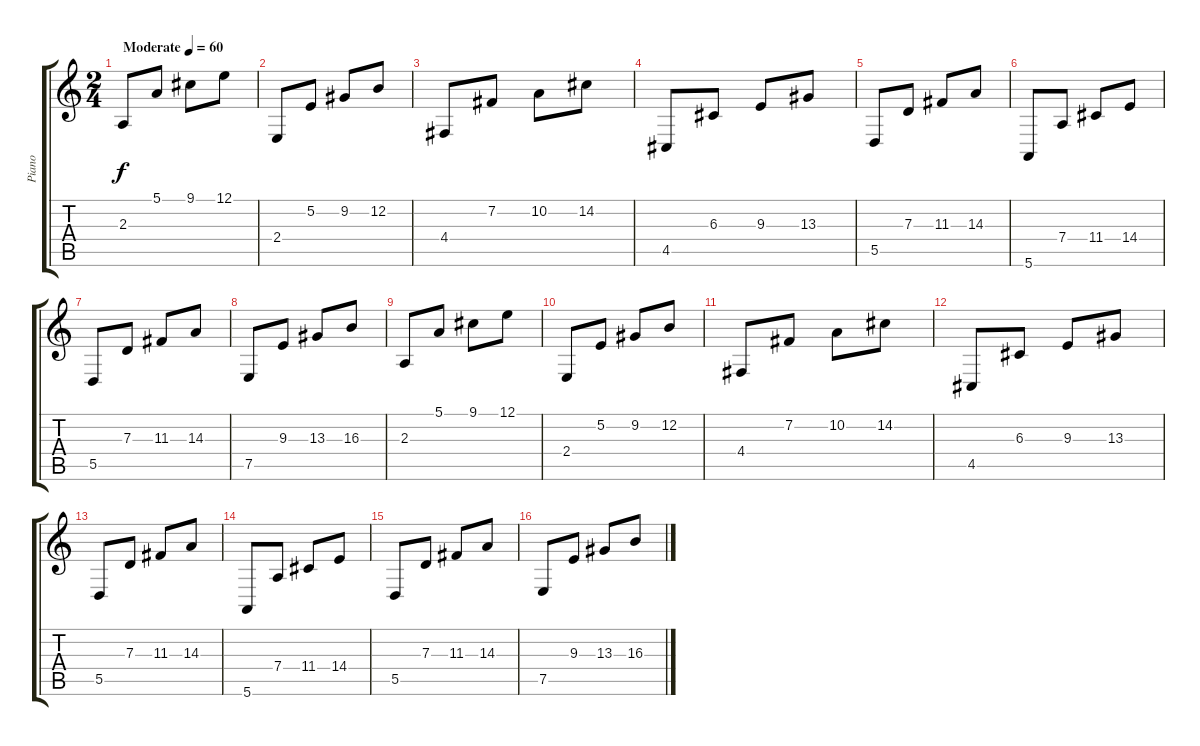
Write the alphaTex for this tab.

\track ("Piano" "Piano") {instrument acousticgrandpiano}
\staff {score tabs}
\tuning (E4 B3 G3 D3 A2 E2) {hide}
\ts (2 4)
\tempo (60 "Moderate")
\clef g2
\ks c
2.3.8{dy f instrument acousticgrandpiano} 5.1.8 9.1.8 12.1.8 |
2.4.8 5.2.8 9.2.8 12.2.8 |
4.4.8 7.2.8 10.2.8 14.2.8 |
4.5.8 6.3.8 9.3.8 13.3.8 |
5.5.8 7.3.8 11.3.8 14.3.8 |
5.6.8 7.4.8 11.4.8 14.4.8 |
5.5.8 7.3.8 11.3.8 14.3.8 |
7.5.8 9.3.8 13.3.8 16.3.8 |
2.3.8 5.1.8 9.1.8 12.1.8 |
2.4.8 5.2.8 9.2.8 12.2.8 |
4.4.8 7.2.8 10.2.8 14.2.8 |
4.5.8 6.3.8 9.3.8 13.3.8 |
5.5.8 7.3.8 11.3.8 14.3.8 |
5.6.8 7.4.8 11.4.8 14.4.8 |
5.5.8 7.3.8 11.3.8 14.3.8 |
7.5.8 9.3.8 13.3.8 16.3.8
